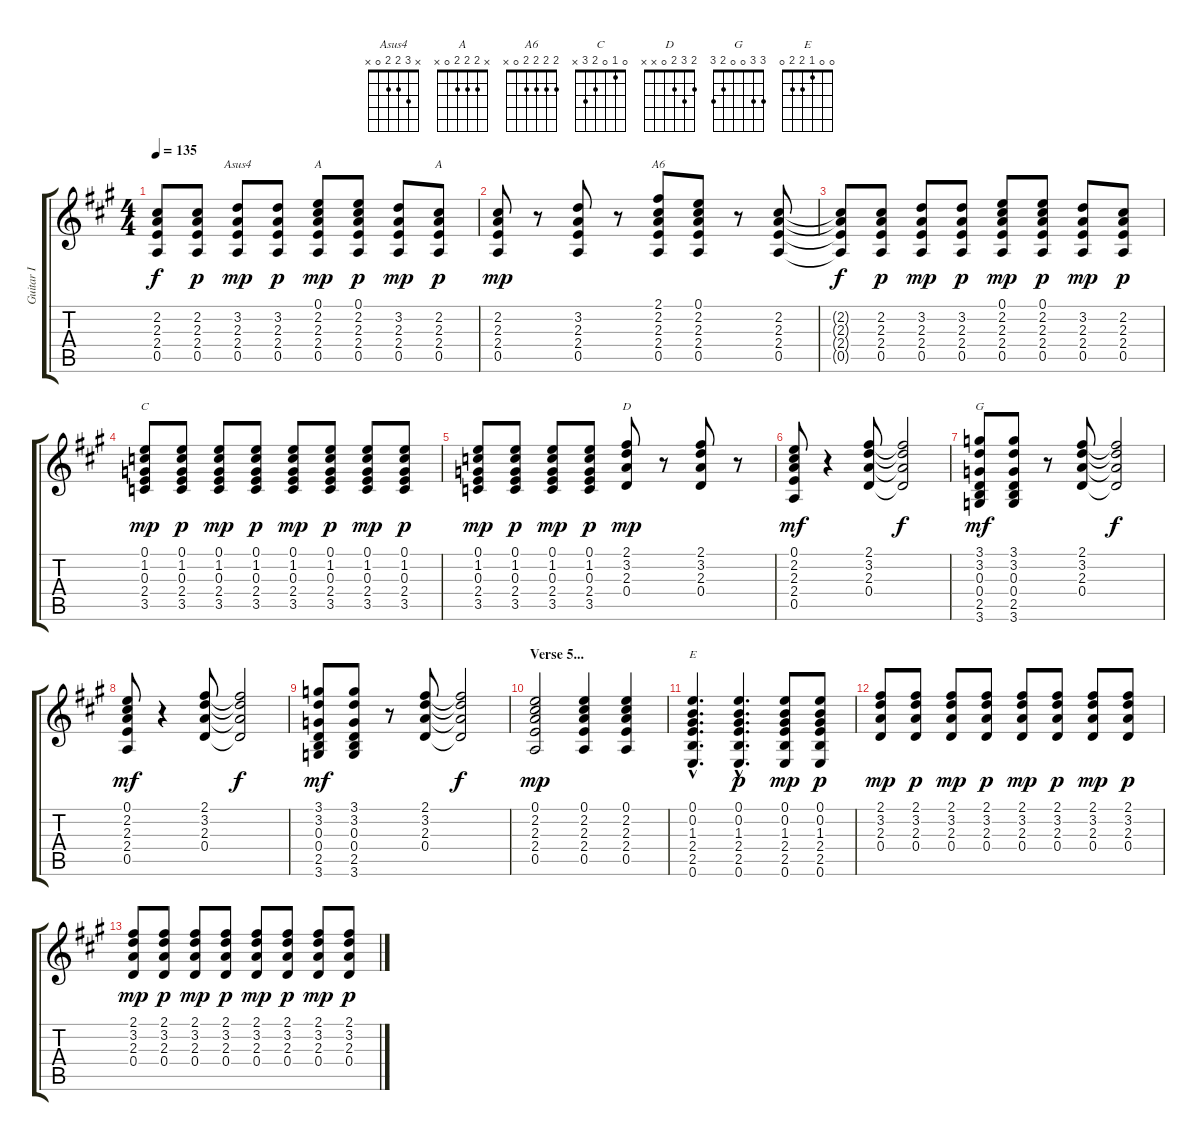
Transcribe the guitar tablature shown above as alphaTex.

\track ("Guitar I" "Guitar I") {instrument acousticguitarsteel}
\staff {score tabs}
\tuning (E4 B3 G3 D3 A2 E2) {hide}
\chord ("Asus4" x 3 2 2 0 x)
\chord ("A" 0 2 2 2 0 x)
\chord ("A" x 2 2 2 0 x)
\chord ("A6" 2 2 2 2 0 x)
\chord ("C" 0 1 0 2 3 x)
\chord ("D" 2 3 2 0 x x)
\chord ("G" 3 3 0 0 2 3)
\chord ("E" 0 0 1 2 2 0)
\ts (4 4)
\tempo 135
\clef g2
\ks a
(2.2{t} 2.3{t} 2.4{t} 0.5{t}).8{dy f} (2.2 2.3 2.4 0.5).8{dy p} (3.2 2.3 2.4 0.5).8{ch "Asus4" dy mp} (3.2 2.3 2.4 0.5).8{dy p} (0.1 2.2 2.3 2.4 0.5).8{ch "A" dy mp} (0.1 2.2 2.3 2.4 0.5).8{dy p} (3.2 2.3 2.4 0.5).8{dy mp} (2.2 2.3 2.4 0.5).8{ch "A" dy p} |
(2.2 2.3 2.4 0.5).8{dy mp} r.8 (3.2 2.3 2.4 0.5).8 r.8 (2.1 2.2 2.3 2.4 0.5).8{ch "A6"} (0.1 2.2 2.3 2.4 0.5).8 r.8 (2.2 2.3 2.4 0.5).8 |
(2.2{t} 2.3{t} 2.4{t} 0.5{t}).8{dy f} (2.2 2.3 2.4 0.5).8{dy p} (3.2 2.3 2.4 0.5).8{dy mp} (3.2 2.3 2.4 0.5).8{dy p} (0.1 2.2 2.3 2.4 0.5).8{dy mp} (0.1 2.2 2.3 2.4 0.5).8{dy p} (3.2 2.3 2.4 0.5).8{dy mp} (2.2 2.3 2.4 0.5).8{dy p} |
(0.1 1.2 0.3 2.4 3.5).8{ch "C" dy mp} (0.1 1.2 0.3 2.4 3.5).8{dy p} (0.1 1.2 0.3 2.4 3.5).8{dy mp} (0.1 1.2 0.3 2.4 3.5).8{dy p} (0.1 1.2 0.3 2.4 3.5).8{dy mp} (0.1 1.2 0.3 2.4 3.5).8{dy p} (0.1 1.2 0.3 2.4 3.5).8{dy mp} (0.1 1.2 0.3 2.4 3.5).8{dy p} |
(0.1 1.2 0.3 2.4 3.5).8{dy mp} (0.1 1.2 0.3 2.4 3.5).8{dy p} (0.1 1.2 0.3 2.4 3.5).8{dy mp} (0.1 1.2 0.3 2.4 3.5).8{dy p} (2.1 3.2 2.3 0.4).8{ch "D" dy mp} r.8 (2.1 3.2 2.3 0.4).8 r.8 |
(0.1 2.2 2.3 2.4 0.5).8{dy mf} r.4 (2.1 3.2 2.3 0.4).8 (2.1{t} 3.2{t} 2.3{t} 0.4{t}).2{dy f} |
(3.1 3.2 0.3 0.4 2.5 3.6).8{ch "G" dy mf} (3.1 3.2 0.3 0.4 2.5 3.6).8 r.8 (2.1 3.2 2.3 0.4).8 (2.1{t} 3.2{t} 2.3{t} 0.4{t}).2{dy f} |
(0.1 2.2 2.3 2.4 0.5).8{dy mf} r.4 (2.1 3.2 2.3 0.4).8 (2.1{t} 3.2{t} 2.3{t} 0.4{t}).2{dy f} |
(3.1 3.2 0.3 0.4 2.5 3.6).8{dy mf} (3.1 3.2 0.3 0.4 2.5 3.6).8 r.8 (2.1 3.2 2.3 0.4).8 (2.1{t} 3.2{t} 2.3{t} 0.4{t}).2{dy f} |
\section ("" "Verse 5...")
(0.1 2.2 2.3 2.4 0.5).2{dy mp} (0.1 2.2 2.3 2.4 0.5).4 (0.1 2.2 2.3 2.4 0.5).4 |
(0.1{hac} 0.2{hac} 1.3{hac} 2.4{hac} 2.5{hac} 0.6{hac}).4{d ch "E"} (0.1{hac} 0.2{hac} 1.3{hac} 2.4{hac} 2.5{hac} 0.6{hac}).4{d dy p} (0.1 0.2 1.3 2.4 2.5 0.6).8{dy mp} (0.1 0.2 1.3 2.4 2.5 0.6).8{dy p} |
(2.1 3.2 2.3 0.4).8{dy mp} (2.1 3.2 2.3 0.4).8{dy p} (2.1 3.2 2.3 0.4).8{dy mp} (2.1 3.2 2.3 0.4).8{dy p} (2.1 3.2 2.3 0.4).8{dy mp} (2.1 3.2 2.3 0.4).8{dy p} (2.1 3.2 2.3 0.4).8{dy mp} (2.1 3.2 2.3 0.4).8{dy p} |
(2.1 3.2 2.3 0.4).8{dy mp} (2.1 3.2 2.3 0.4).8{dy p} (2.1 3.2 2.3 0.4).8{dy mp} (2.1 3.2 2.3 0.4).8{dy p} (2.1 3.2 2.3 0.4).8{dy mp} (2.1 3.2 2.3 0.4).8{dy p} (2.1 3.2 2.3 0.4).8{dy mp} (2.1 3.2 2.3 0.4).8{dy p}
